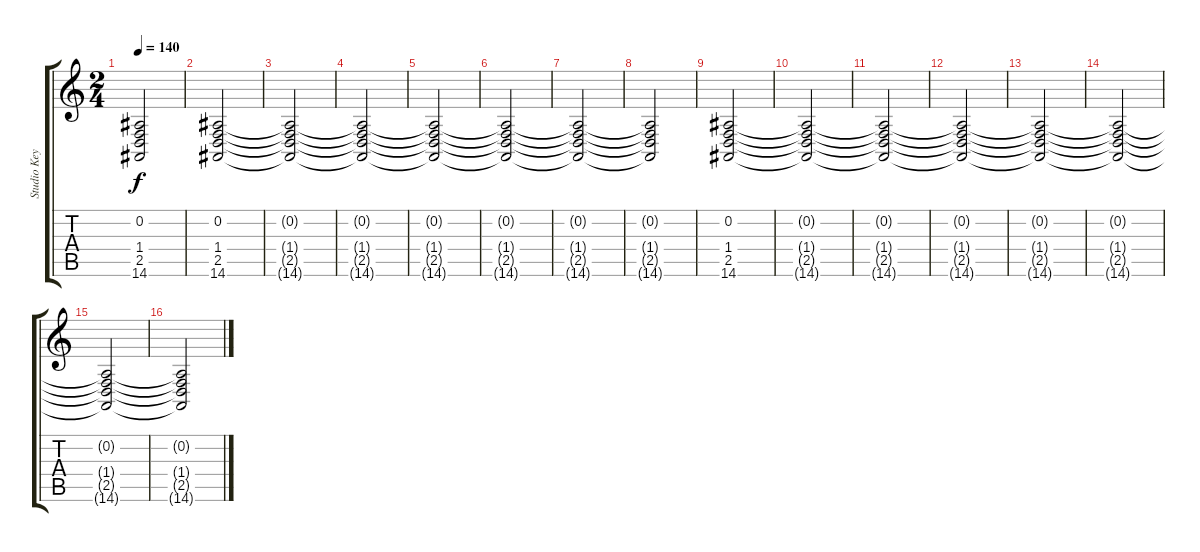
\track ("Studio Keyboard" "Studio Key") {instrument stringensemble1}
\staff {score tabs}
\tuning (Eb4 Bb3 Gb3 Db3 Ab2 Eb2) {hide}
\ts (2 4)
\tempo 140
\clef g2
\ks c
(0.2{t} 1.4{t} 2.5{t} 14.6{t}).2{dy f} |
(0.2 1.4 2.5 14.6).2 |
(0.2{t} 1.4{t} 2.5{t} 14.6{t}).2 |
(0.2{t} 1.4{t} 2.5{t} 14.6{t}).2 |
(0.2{t} 1.4{t} 2.5{t} 14.6{t}).2 |
(0.2{t} 1.4{t} 2.5{t} 14.6{t}).2 |
(0.2{t} 1.4{t} 2.5{t} 14.6{t}).2 |
(0.2{t} 1.4{t} 2.5{t} 14.6{t}).2 |
(0.2 1.4 2.5 14.6).2 |
(0.2{t} 1.4{t} 2.5{t} 14.6{t}).2 |
(0.2{t} 1.4{t} 2.5{t} 14.6{t}).2 |
(0.2{t} 1.4{t} 2.5{t} 14.6{t}).2 |
(0.2{t} 1.4{t} 2.5{t} 14.6{t}).2 |
(0.2{t} 1.4{t} 2.5{t} 14.6{t}).2 |
(0.2{t} 1.4{t} 2.5{t} 14.6{t}).2 |
(0.2{t} 1.4{t} 2.5{t} 14.6{t}).2
